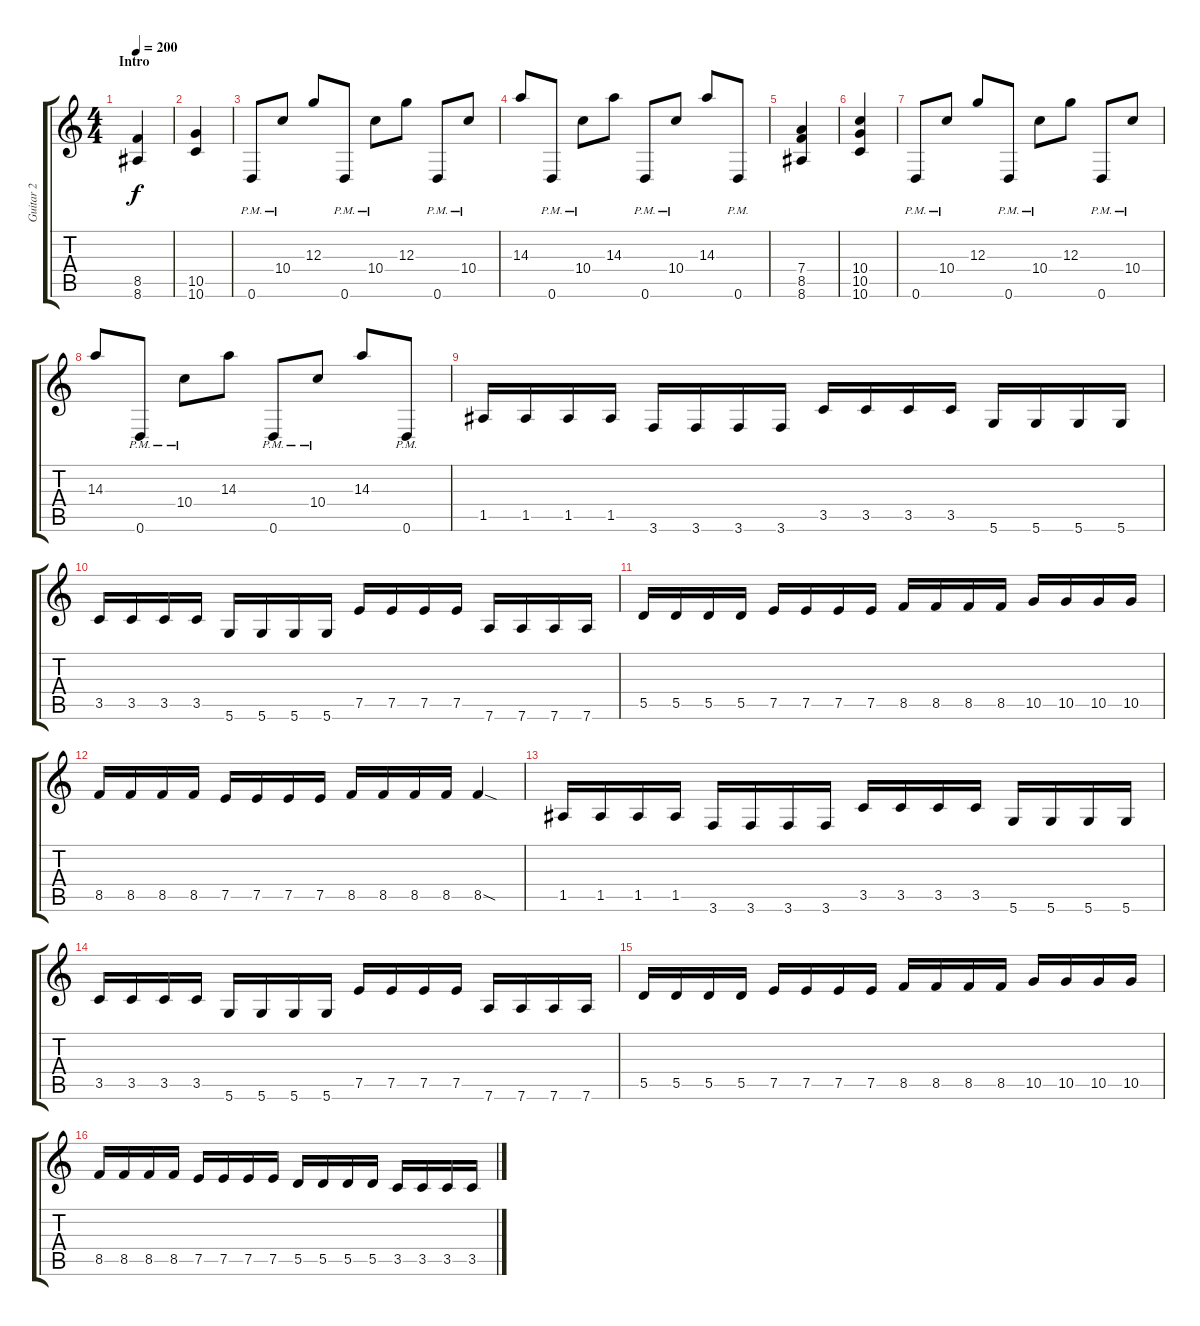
\track ("Guitar 2" "Guitar 2") {instrument distortionguitar}
\staff {score tabs}
\tuning (E4 B3 G3 D3 A2 D2) {hide}
\ts (4 4)
\section ("" "Intro")
\tempo 200
\clef g2
\ks c
(8.5 8.6).4{dy f instrument distortionguitar} |
(10.5 10.6).4 |
0.6{pm}.8 10.4{pm}.8 12.3.8 0.6{pm}.8 10.4{pm}.8 12.3.8 0.6{pm}.8 10.4{pm}.8 |
14.3.8 0.6{pm}.8 10.4{pm}.8 14.3.8 0.6{pm}.8 10.4{pm}.8 14.3.8 0.6{pm}.8 |
(7.4 8.5 8.6).4 |
(10.4 10.5 10.6).4 |
0.6{pm}.8 10.4{pm}.8 12.3.8 0.6{pm}.8 10.4{pm}.8 12.3.8 0.6{pm}.8 10.4{pm}.8 |
14.3.8 0.6{pm}.8 10.4{pm}.8 14.3.8 0.6{pm}.8 10.4{pm}.8 14.3.8 0.6{pm}.8 |
1.5.16 1.5.16 1.5.16 1.5.16 3.6.16 3.6.16 3.6.16 3.6.16 3.5.16 3.5.16 3.5.16 3.5.16 5.6.16 5.6.16 5.6.16 5.6.16 |
3.5.16 3.5.16 3.5.16 3.5.16 5.6.16 5.6.16 5.6.16 5.6.16 7.5.16 7.5.16 7.5.16 7.5.16 7.6.16 7.6.16 7.6.16 7.6.16 |
5.5.16 5.5.16 5.5.16 5.5.16 7.5.16 7.5.16 7.5.16 7.5.16 8.5.16 8.5.16 8.5.16 8.5.16 10.5.16 10.5.16 10.5.16 10.5.16 |
8.5.16 8.5.16 8.5.16 8.5.16 7.5.16 7.5.16 7.5.16 7.5.16 8.5.16 8.5.16 8.5.16 8.5.16 8.5{sod}.4 |
1.5.16 1.5.16 1.5.16 1.5.16 3.6.16 3.6.16 3.6.16 3.6.16 3.5.16 3.5.16 3.5.16 3.5.16 5.6.16 5.6.16 5.6.16 5.6.16 |
3.5.16 3.5.16 3.5.16 3.5.16 5.6.16 5.6.16 5.6.16 5.6.16 7.5.16 7.5.16 7.5.16 7.5.16 7.6.16 7.6.16 7.6.16 7.6.16 |
5.5.16 5.5.16 5.5.16 5.5.16 7.5.16 7.5.16 7.5.16 7.5.16 8.5.16 8.5.16 8.5.16 8.5.16 10.5.16 10.5.16 10.5.16 10.5.16 |
8.5.16 8.5.16 8.5.16 8.5.16 7.5.16 7.5.16 7.5.16 7.5.16 5.5.16 5.5.16 5.5.16 5.5.16 3.5.16 3.5.16 3.5.16 3.5.16
